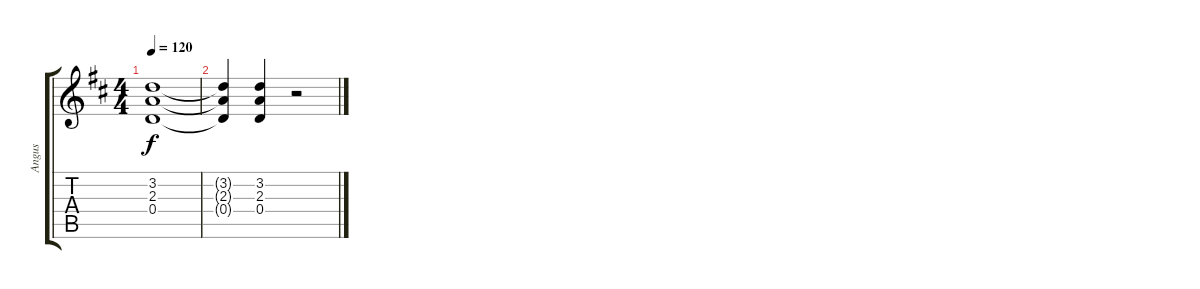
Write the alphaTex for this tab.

\track ("Angus" "Angus") {instrument distortionguitar}
\staff {score tabs}
\tuning (E4 B3 G3 D3 A2 E2) {hide}
\ts (4 4)
\tempo 120
\clef g2
\ks d
(3.2{t} 2.3{t} 0.4{t}).1{dy f} |
(3.2{t} 2.3{t} 0.4{t}).4 (3.2 2.3 0.4).4 r.2
